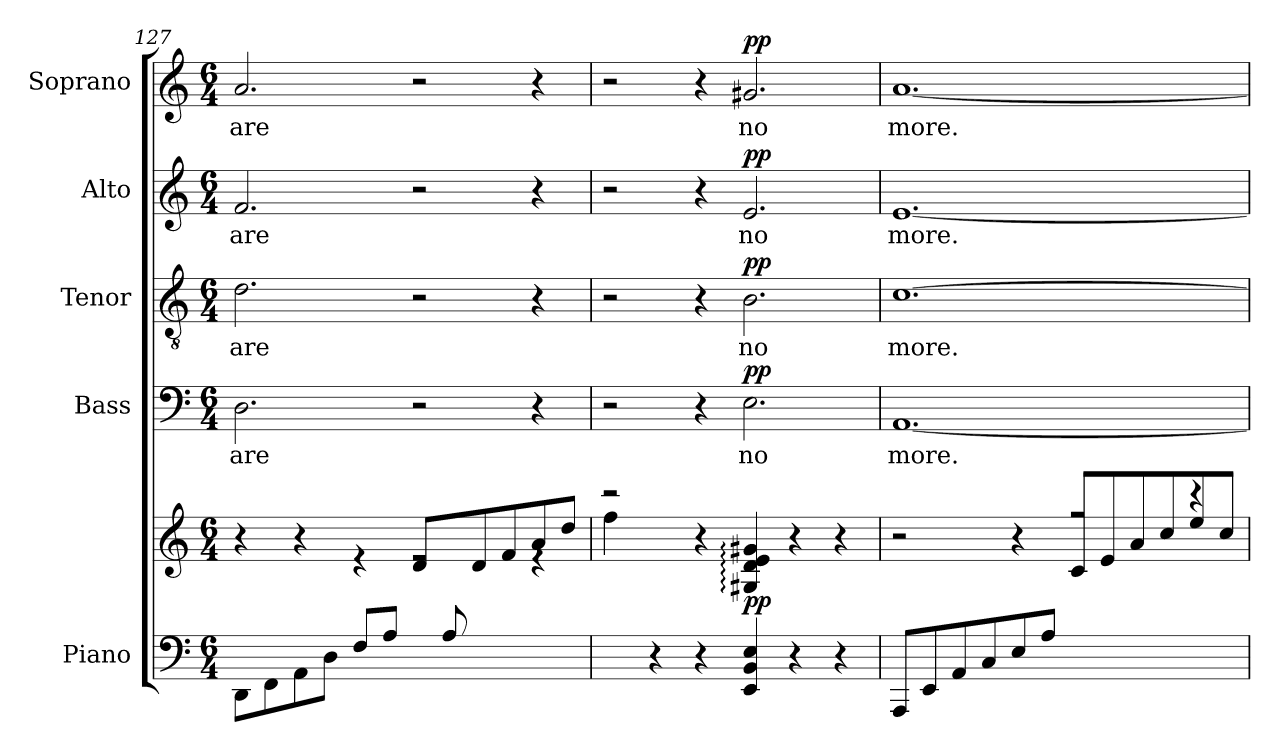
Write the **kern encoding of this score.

**kern	**kern	**dynam	**kern	**text	**dynam	**kern	**text	**dynam	**kern	**text	**dynam	**kern	**text	**dynam
*part5	*part5	*part5	*part4	*part4	*part4	*part3	*part3	*part3	*part2	*part2	*part2	*part1	*part1	*part1
*staff6	*staff5	*staff5/6	*staff4	*staff4	*staff4	*staff3	*staff3	*staff3	*staff2	*staff2	*staff2	*staff1	*staff1	*staff1
*I"Piano	*	*	*I"Bass	*	*	*I"Tenor	*	*	*I"Alto	*	*	*I"Soprano	*	*
*I'Pno	*	*	*	*	*	*	*	*	*	*	*	*	*	*
!!LO:LB:g=z
*clefF4	*clefG2	*	*clefF4	*	*	*clefGv2	*	*	*clefG2	*	*	*clefG2	*	*
*k[]	*k[]	*	*k[]	*	*	*k[]	*	*	*k[]	*	*	*k[]	*	*
*M6/4	*M6/4	*	*M6/4	*	*	*M6/4	*	*	*M6/4	*	*	*M6/4	*	*
=127	=127	=127	=127	=127	=127	=127	=127	=127	=127	=127	=127	=127	=127	=127
*	*^	*	*	*	*	*	*	*	*	*	*	*	*	*
!	!	!	!	!	!LO:LY:b	!	!	!LO:LY:b	!	!	!LO:LY:b	!	!	!LO:LY:b	!
(>8DD\L	4r	2.ryy	.	2.D\	are	.	2.d\	are	.	2.f/	are	.	2.a/	are	.
8FF\	.	.	.	.	.	.	.	.	.	.	.	.	.	.	.
8AA\	4r	.	.	.	.	.	.	.	.	.	.	.	.	.	.
8D\J	.	.	.	.	.	.	.	.	.	.	.	.	.	.	.
8F/L	4re	.	.	.	.	.	.	.	.	.	.	.	.	.	.
8A/J	.	.	.	.	.	.	.	.	.	.	.	.	.	.	.
8ryy	2re	8d/L	.	2r	.	.	2r	.	.	2r	.	.	2r	.	.
8A/	.	8ryy	.	.	.	.	.	.	.	.	.	.	.	.	.
2ryy	.	8d/	.	.	.	.	.	.	.	.	.	.	.	.	.
.	.	8f/	.	.	.	.	.	.	.	.	.	.	.	.	.
.	4re	8a/	.	4r	.	.	4r	.	.	4r	.	.	4r	.	.
.	.	8dd/J	.	.	.	.	.	.	.	.	.	.	.	.	.
=128	=128	=128	=128	=128	=128	=128	=128	=128	=128	=128	=128	=128	=128	=128	=128
4ryy	2r	4ff\)	.	2r	.	.	2r	.	.	2r	.	.	2r	.	.
4r	.	1ryy	.	.	.	.	.	.	.	.	.	.	.	.	.
4r	4r	.	.	4r	.	.	4r	.	.	4r	.	.	4r	.	.
!	!	!	!LO:DY:b	!	!LO:LY:b	!LO:DY:a	!	!LO:LY:b	!LO:DY:a	!	!LO:LY:b	!LO:DY:a	!	!LO:LY:b	!LO:DY:a
4EE/ 4BB/ 4E/	4G#X/: 4d/: 4e/: 4g#X/:	.	pp	2.E\	no	pp	2.B\	no	pp	2.e/	no	pp	2.g#X/	no	pp
4r	4r	.	.	.	.	.	.	.	.	.	.	.	.	.	.
4r	4r	4ryy	.	.	.	.	.	.	.	.	.	.	.	.	.
=129	=129	=129	=129	=129	=129	=129	=129	=129	=129	=129	=129	=129	=129	=129	=129
*	*	*	*	*	*	*	*	*	*	*	*	*	*MM132	*	*
!	!	!	!	!	!LO:LY:b	!	!	!LO:LY:b	!	!	!LO:LY:b	!	!	!LO:LY:b	!
(<8AAA/L	2r	2.ryy	.	[1.AA	more.	.	[1.c	more.	.	[1.e	more.	.	[1.a	more.	.
8EE/	.	.	.	.	.	.	.	.	.	.	.	.	.	.	.
8AA/	.	.	.	.	.	.	.	.	.	.	.	.	.	.	.
8C/	.	.	.	.	.	.	.	.	.	.	.	.	.	.	.
8E/	4r	.	.	.	.	.	.	.	.	.	.	.	.	.	.
8A/J	.	.	.	.	.	.	.	.	.	.	.	.	.	.	.
2.ryy	2r	8c/L	.	.	.	.	.	.	.	.	.	.	.	.	.
.	.	8e/	.	.	.	.	.	.	.	.	.	.	.	.	.
.	.	8a/	.	.	.	.	.	.	.	.	.	.	.	.	.
.	.	8cc/	.	.	.	.	.	.	.	.	.	.	.	.	.
.	4r	8ee/	.	.	.	.	.	.	.	.	.	.	.	.	.
.	.	8cc/J)	.	.	.	.	.	.	.	.	.	.	.	.	.
*	*v	*v	*	*	*	*	*	*	*	*	*	*	*	*	*
=	=	=	=	=	=	=	=	=	=	=	=	=	=	=
*-	*-	*-	*-	*-	*-	*-	*-	*-	*-	*-	*-	*-	*-	*-
